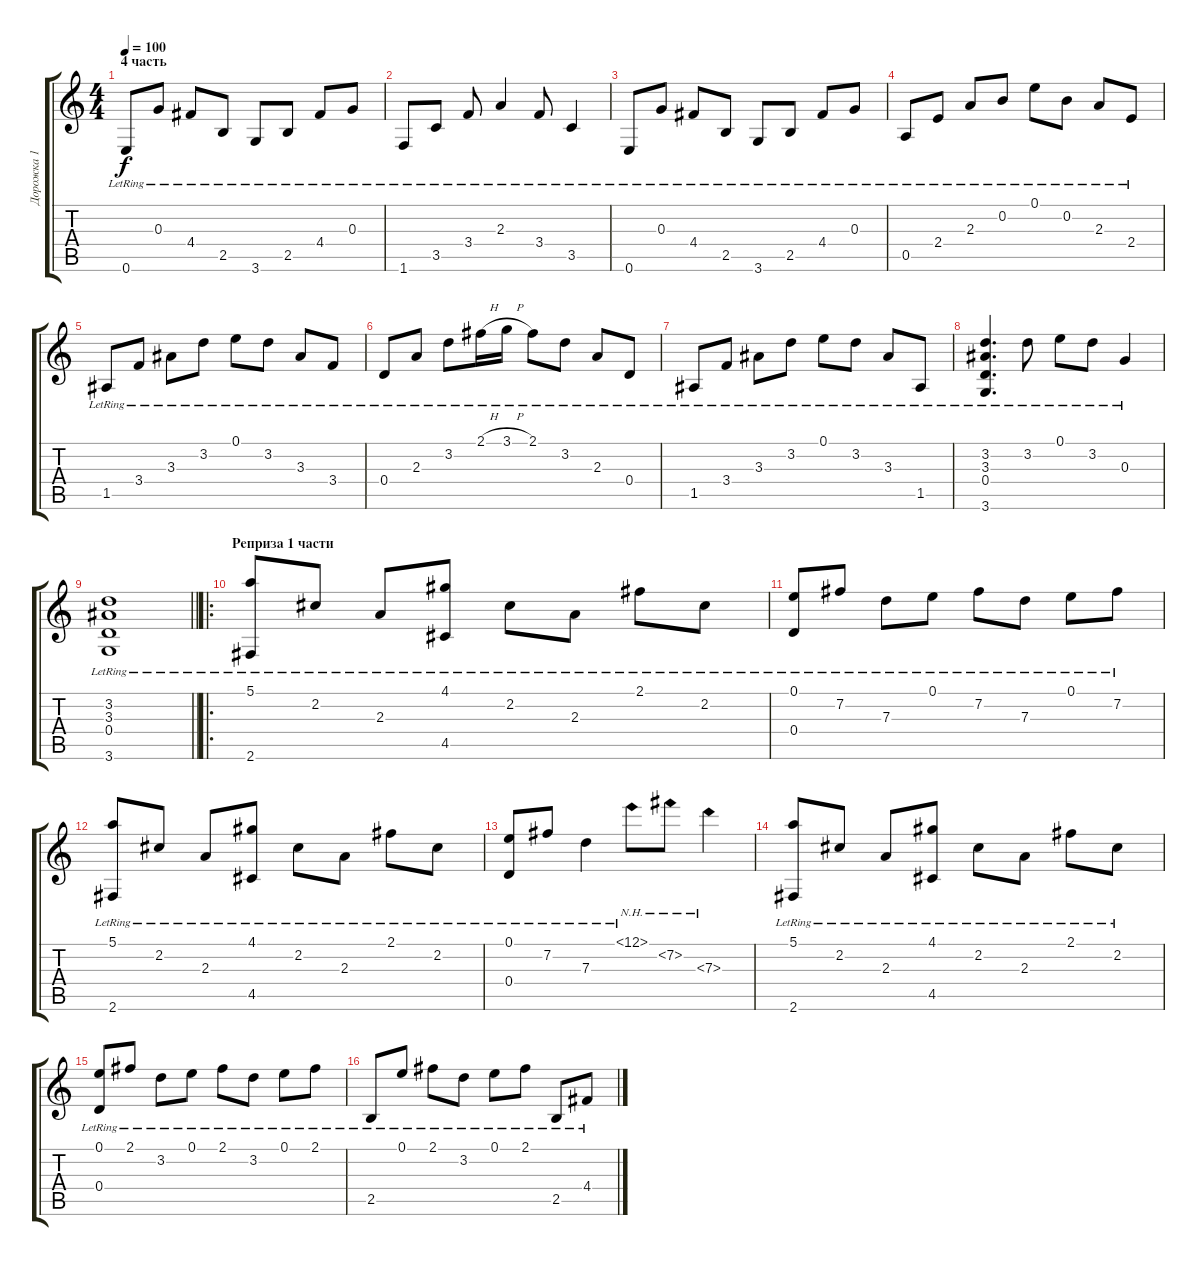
\track ("Дорожка 1" "Дорожка 1") {instrument acousticguitarsteel}
\staff {score tabs}
\tuning (E4 B3 G3 D3 A2 E2) {hide}
\ts (4 4)
\section ("" "4 часть")
\tempo 100
\clef g2
\ks c
0.6{lr}.8{dy f} 0.3{lr}.8 4.4{lr}.8 2.5{lr}.8 3.6{lr}.8 2.5{lr}.8 4.4{lr}.8 0.3{lr}.8 |
1.6{lr}.8 3.5{lr}.8 3.4{lr}.8 2.3{lr}.4 3.4{lr}.8 3.5{lr}.4 |
0.6{lr}.8 0.3{lr}.8 4.4{lr}.8 2.5{lr}.8 3.6{lr}.8 2.5{lr}.8 4.4{lr}.8 0.3{lr}.8 |
0.5{lr}.8 2.4{lr}.8 2.3{lr}.8 0.2{lr}.8 0.1{lr}.8 0.2{lr}.8 2.3{lr}.8 2.4{lr}.8 |
1.5{lr}.8 3.4{lr}.8 3.3{lr}.8 3.2{lr}.8 0.1{lr}.8 3.2{lr}.8 3.3{lr}.8 3.4{lr}.8 |
0.4{lr}.8 2.3{lr}.8 3.2{lr}.8 2.1{h lr}.16 3.1{h lr}.16 2.1{lr}.8 3.2{lr}.8 2.3{lr}.8 0.4{lr}.8 |
1.5{lr}.8 3.4{lr}.8 3.3{lr}.8 3.2{lr}.8 0.1{lr}.8 3.2{lr}.8 3.3{lr}.8 1.5{lr}.8 |
(3.2{lr} 3.3{lr} 0.4{lr} 3.6{lr}).4{d} 3.2{lr}.8 0.1{lr}.8 3.2{lr}.8 0.3{lr}.4 |
\barLineRight lightlight
(3.2{lr} 3.3{lr} 0.4{lr} 3.6{lr}).1 |
\ro
\section ("" "Реприза 1 части")
(5.1{lr} 2.6{lr}).8 2.2{lr}.8 2.3{lr}.8 (4.1{lr} 4.5{lr}).8 2.2{lr}.8 2.3{lr}.8 2.1{lr}.8 2.2{lr}.8 |
(0.1{lr} 0.4{lr}).8 7.2{lr}.8 7.3{lr}.8 0.1{lr}.8 7.2{lr}.8 7.3{lr}.8 0.1{lr}.8 7.2{lr}.8 |
(5.1{lr} 2.6{lr}).8 2.2{lr}.8 2.3{lr}.8 (4.1{lr} 4.5{lr}).8 2.2{lr}.8 2.3{lr}.8 2.1{lr}.8 2.2{lr}.8 |
(0.1{lr} 0.4{lr}).8 7.2{lr}.8 7.3{lr}.4 12.1{nh lr}.8 7.2{nh}.8 7.3{nh}.4 |
(5.1{lr} 2.6{lr}).8 2.2{lr}.8 2.3{lr}.8 (4.1{lr} 4.5{lr}).8 2.2{lr}.8 2.3{lr}.8 2.1{lr}.8 2.2{lr}.8 |
(0.1{lr} 0.4{lr}).8 2.1{lr}.8 3.2{lr}.8 0.1{lr}.8 2.1{lr}.8 3.2{lr}.8 0.1{lr}.8 2.1{lr}.8 |
2.5{lr}.8 0.1{lr}.8 2.1{lr}.8 3.2{lr}.8 0.1{lr}.8 2.1{lr}.8 2.5{lr}.8 4.4{lr}.8
